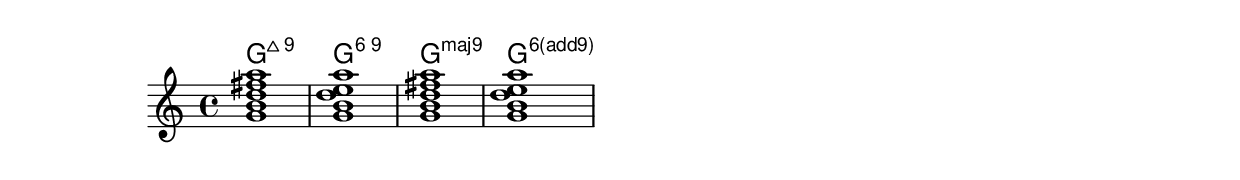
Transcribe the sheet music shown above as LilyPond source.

%% Do not edit this file; it is automatically
%% generated from LSR http://lsr.dsi.unimi.it
%% This file is in the public domain.
\version "2.13.4"

\header {
  lsrtags = "chords"

%% Translation of GIT committish: b2d4318d6c53df8469dfa4da09b27c15a374d0ca
  texidoces = "
Se puede usar la propiedad @code{chordNameExceptions} para
almacenar una lista de notaciones espaciales para acordes
específicos.

"
  doctitlees = "Excepciones para los nombres de acorde"

%% Translation of GIT committish: d96023d8792c8af202c7cb8508010c0d3648899d
  texidocde = "
Die Eigenschaft @code{chordNameExceptions} kann benutzt werden, um eine
Liste an besonderen Notationen für bestimmte Akkorde zu speichern.

"
  doctitlede = "Akkordsymbolausnahmen"

  texidoc = "
The property @code{chordNameExceptions} can be used to store a list of
special notations for specific chords.

"
  doctitle = "Chord name exceptions"
} % begin verbatim

% modify maj9 and 6(add9)
% Exception music is chords with markups
chExceptionMusic = {
  <c e g b d'>1-\markup { \super "maj9" }
  <c e g a d'>1-\markup { \super "6(add9)" }
}

% Convert music to list and prepend to existing exceptions.
chExceptions = #( append
  ( sequential-music-to-chord-exceptions chExceptionMusic #t)
  ignatzekExceptions)

theMusic = \chordmode {
  g1:maj9 g1:6.9
  \set chordNameExceptions = #chExceptions
  g1:maj9 g1:6.9
}

\layout {
  ragged-right = ##t
}

<< \context ChordNames \theMusic
   \context Voice \theMusic
>>

